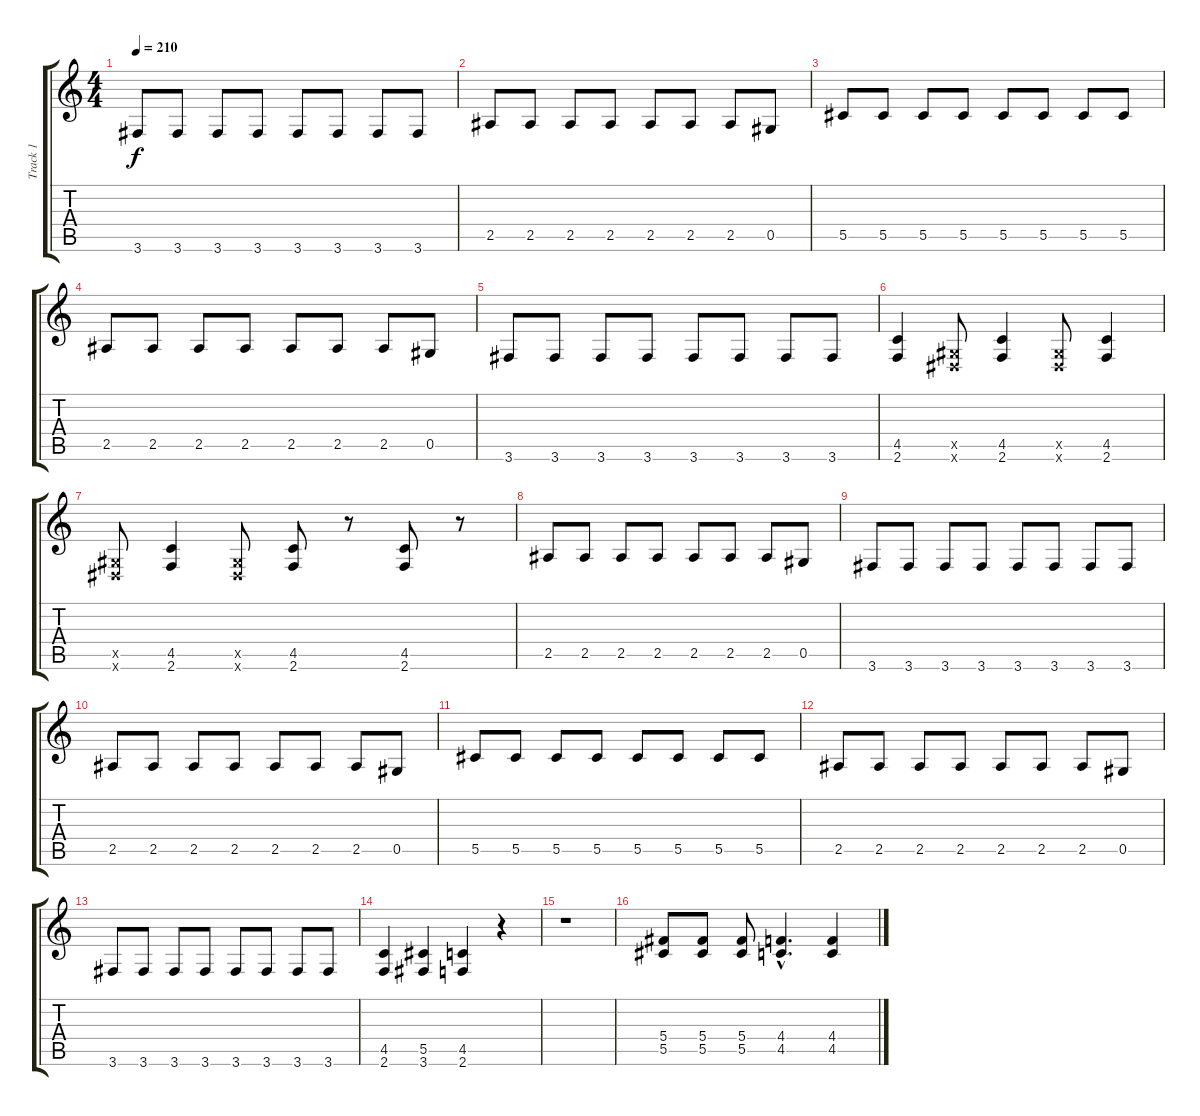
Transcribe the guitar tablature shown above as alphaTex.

\track ("Track 1" "Track 1") {instrument distortionguitar}
\staff {score tabs}
\tuning (Eb4 Bb3 Gb3 Db3 Ab2 Eb2) {hide}
\ts (4 4)
\tempo 210
\clef g2
\ks c
3.6.8{dy f} 3.6.8 3.6.8 3.6.8 3.6.8 3.6.8 3.6.8 3.6.8 |
2.5.8 2.5.8 2.5.8 2.5.8 2.5.8 2.5.8 2.5.8 0.5.8 |
5.5.8 5.5.8 5.5.8 5.5.8 5.5.8 5.5.8 5.5.8 5.5.8 |
2.5.8 2.5.8 2.5.8 2.5.8 2.5.8 2.5.8 2.5.8 0.5.8 |
3.6.8 3.6.8 3.6.8 3.6.8 3.6.8 3.6.8 3.6.8 3.6.8 |
(4.5 2.6).4 (0.5{x} 0.6{x}).8 (4.5 2.6).4 (0.5{x} 0.6{x}).8 (4.5 2.6).4 |
(0.5{x} 0.6{x}).8 (4.5 2.6).4 (0.5{x} 0.6{x}).8 (4.5 2.6).8 r.8 (4.5 2.6).8 r.8 |
2.5.8 2.5.8 2.5.8 2.5.8 2.5.8 2.5.8 2.5.8 0.5.8 |
3.6.8 3.6.8 3.6.8 3.6.8 3.6.8 3.6.8 3.6.8 3.6.8 |
2.5.8 2.5.8 2.5.8 2.5.8 2.5.8 2.5.8 2.5.8 0.5.8 |
5.5.8 5.5.8 5.5.8 5.5.8 5.5.8 5.5.8 5.5.8 5.5.8 |
2.5.8 2.5.8 2.5.8 2.5.8 2.5.8 2.5.8 2.5.8 0.5.8 |
3.6.8 3.6.8 3.6.8 3.6.8 3.6.8 3.6.8 3.6.8 3.6.8 |
(4.5 2.6).4 (5.5 3.6).4 (4.5 2.6).4 r.4 |
r.1 |
(5.4 5.5).8 (5.4 5.5).8 (5.4 5.5).8 (4.4{hac} 4.5{hac}).4{d} (4.4 4.5).4
